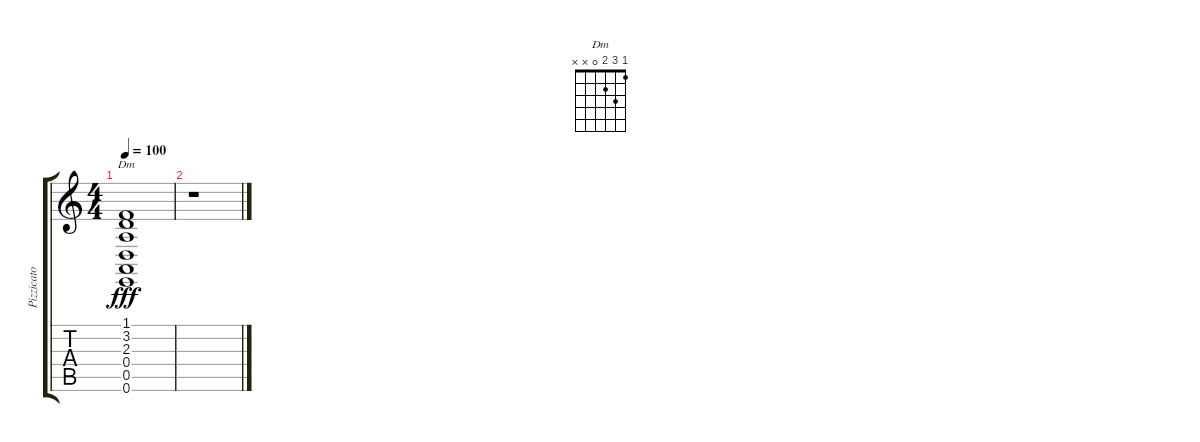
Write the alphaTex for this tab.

\track ("Pizzicato Strings" "Pizzicato ") {instrument pizzicatostrings}
\staff {score tabs}
\tuning (E4 B3 G3 D3 A2 E2) {hide}
\chord ("Dm" 1 3 2 0 x x)
\ts (4 4)
\tempo 100
\clef g2
\ks c
(1.1 3.2 2.3 0.4 0.5 0.6).1{ch "Dm" dy fff} |
r.1
